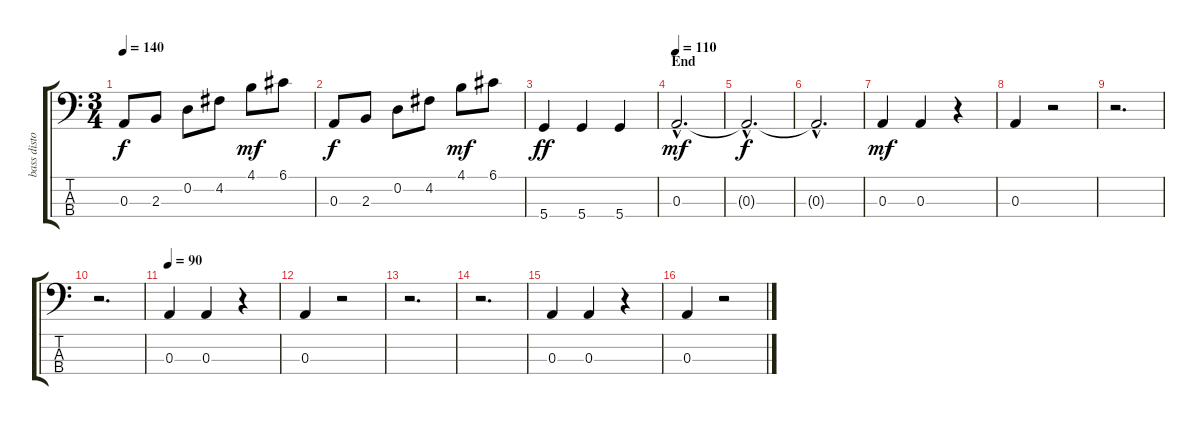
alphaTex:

\track ("bass distort" "bass disto") {instrument distortionguitar}
\staff {score tabs}
\tuning (G2 D2 A1 D1) {hide}
\ts (3 4)
\tempo 140
\clef f4
\ks c
0.3.8{dy f} 2.3.8 0.2.8 4.2.8 4.1.8{dy mf} 6.1.8 |
0.3.8{dy f} 2.3.8 0.2.8 4.2.8 4.1.8{dy mf} 6.1.8 |
5.4.4{dy ff} 5.4.4 5.4.4 |
\section ("" "End")
\tempo 110
0.3{hac}.2{d dy mf} |
0.3{hac t}.2{d dy f} |
0.3{hac t}.2{d} |
0.3.4{dy mf} 0.3.4 r.4 |
0.3.4 r.2 |
r.2{d} |
r.2{d} |
\tempo 90
0.3.4 0.3.4 r.4 |
0.3.4 r.2 |
r.2{d} |
r.2{d} |
0.3.4 0.3.4 r.4 |
0.3.4 r.2
